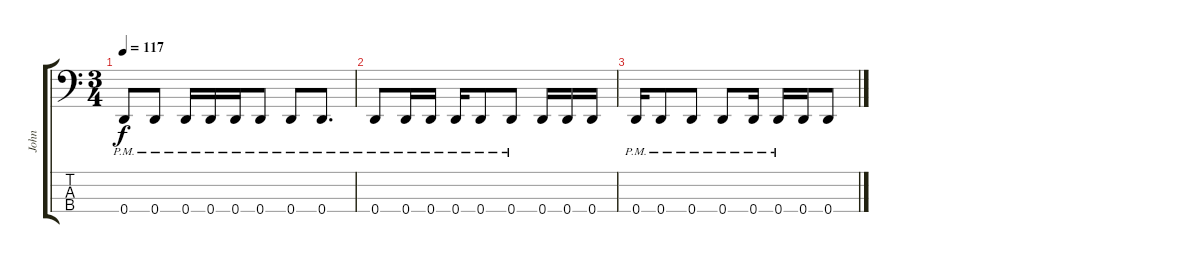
\track ("John" "John") {instrument electricbasspick}
\staff {score tabs}
\tuning (G2 D2 A1 D1) {hide}
\ts (3 4)
\tempo 117
\clef f4
\ks c
0.4{pm}.8{dy f} 0.4{pm}.8 0.4{pm}.16 0.4{pm}.16 0.4{pm}.16 0.4{pm}.8 0.4{pm}.8 0.4{pm}.8{d} |
0.4{pm}.8 0.4{pm}.16 0.4{pm}.16 0.4{pm}.16 0.4{pm}.8 0.4{pm}.8 0.4.16 0.4.16 0.4.16 |
0.4{pm}.16 0.4{pm}.8 0.4{pm}.8 0.4{pm}.8 0.4{pm}.16 0.4{pm}.16 0.4.16 0.4.8
